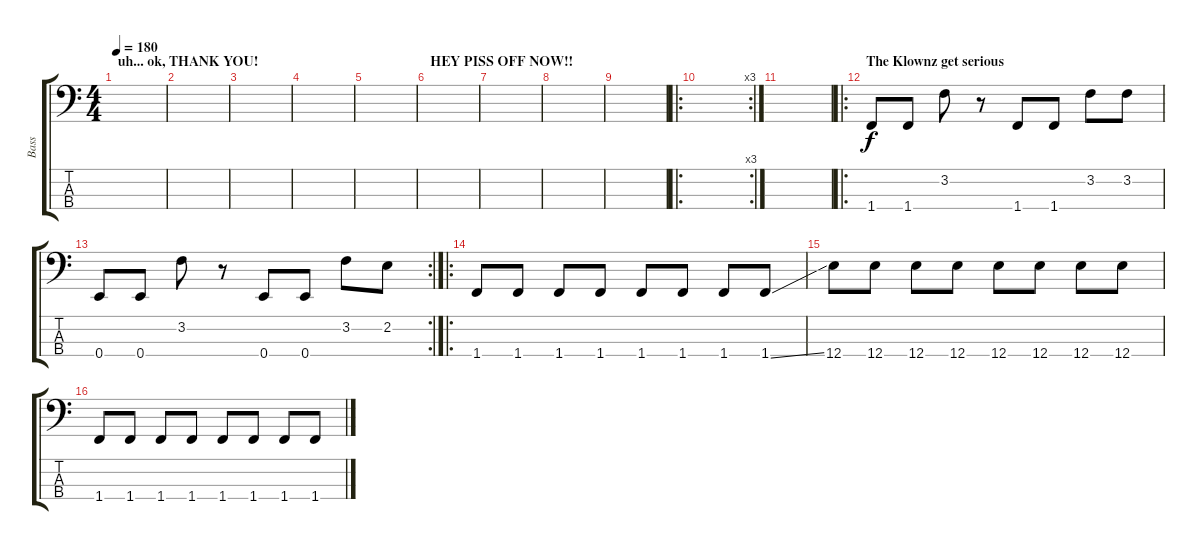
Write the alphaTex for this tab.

\track ("Bass" "Bass") {instrument electricbasspick}
\staff {score tabs}
\tuning (G2 D2 A1 E1) {hide}
\ts (4 4)
\section ("" "uh... ok, THANK YOU!")
\tempo 180
\clef f4
\ks c
|
|
|
|
|
\section ("" "HEY PISS OFF NOW!!")
|
|
|
|
\ro
\rc 3
|
|
\ro
\section ("" "The Klownz get serious")
1.4.8 1.4.8 3.2.8 r.8 1.4.8 1.4.8 3.2.8 3.2.8 |
\rc 2
0.4.8 0.4.8 3.2.8 r.8 0.4.8 0.4.8 3.2.8 2.2.8 |
\ro
1.4.8 1.4.8 1.4.8 1.4.8 1.4.8 1.4.8 1.4.8 1.4{ss}.8 |
12.4.8 12.4.8 12.4.8 12.4.8 12.4.8 12.4.8 12.4.8 12.4.8 |
1.4.8 1.4.8 1.4.8 1.4.8 1.4.8 1.4.8 1.4.8 1.4{ss}.8
